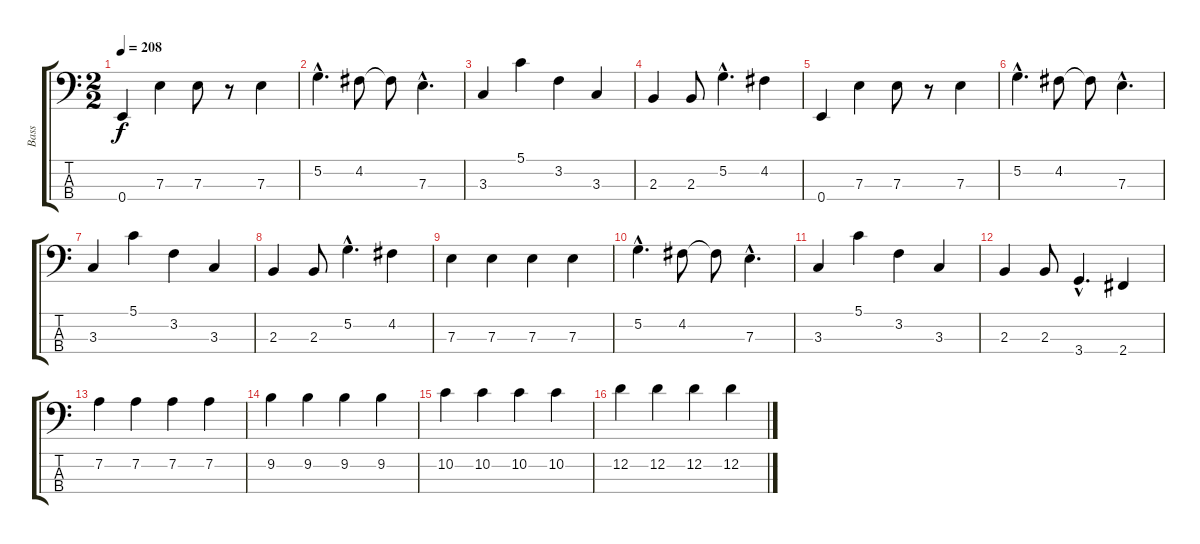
\track ("Bass" "Bass") {instrument electricbassfinger}
\staff {score tabs}
\tuning (G2 D2 A1 E1) {hide}
\ts (2 2)
\tempo 208
\clef f4
\ks c
0.4.4{dy f} 7.3.4 7.3.8 r.8 7.3.4 |
5.2{hac}.4{d} 4.2.8 4.2{t}.8 7.3{hac}.4{d} |
3.3.4 5.1.4 3.2.4 3.3.4 |
2.3.4 2.3.8 5.2{hac}.4{d} 4.2.4 |
0.4.4 7.3.4 7.3.8 r.8 7.3.4 |
5.2{hac}.4{d} 4.2.8 4.2{t}.8 7.3{hac}.4{d} |
3.3.4 5.1.4 3.2.4 3.3.4 |
2.3.4 2.3.8 5.2{hac}.4{d} 4.2.4 |
7.3.4 7.3.4 7.3.4 7.3.4 |
5.2{hac}.4{d} 4.2.8 4.2{t}.8 7.3{hac}.4{d} |
3.3.4 5.1.4 3.2.4 3.3.4 |
2.3.4 2.3.8 3.4{hac}.4{d} 2.4.4 |
7.2.4 7.2.4 7.2.4 7.2.4 |
9.2.4 9.2.4 9.2.4 9.2.4 |
10.2.4 10.2.4 10.2.4 10.2.4 |
12.2.4 12.2.4 12.2.4 12.2.4
